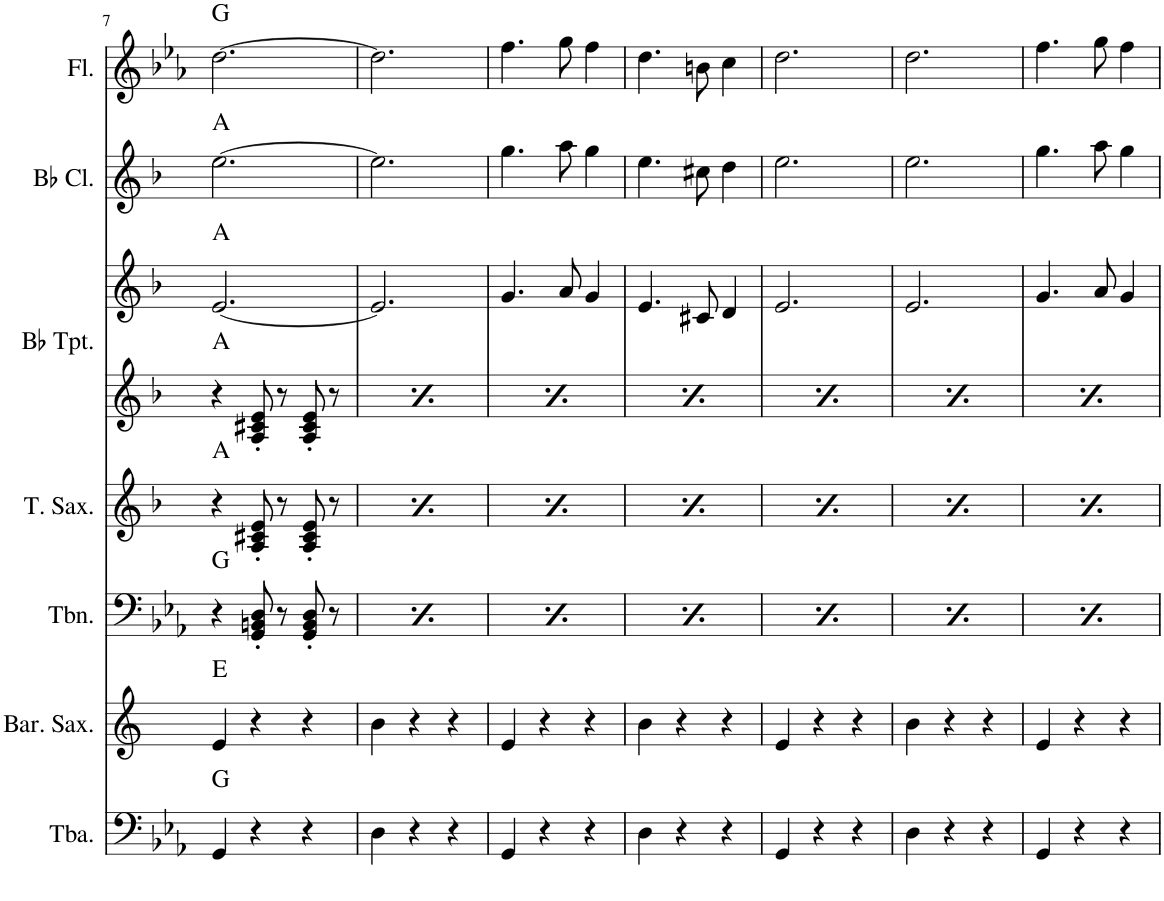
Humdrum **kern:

**kern	**harte	**kern	**harte	**kern	**harte	**kern	**harte	**kern	**kern	**harte	**kern	**harte	**kern	**harte	**kern	**harte	**kern	**harte	**kern	**harte	**kern	**harte	**kern	**harte
*part12	*part12	*part11	*part11	*part10	*part10	*part9	*part9	*part8	*part8	*part8	*part7	*part7	*part6	*part6	*part5	*part5	*part4	*part4	*part3	*part3	*part2	*part2	*part1	*part1
*staff13	*	*staff12	*	*staff11	*	*staff10	*	*staff9	*staff8	*	*staff7	*	*staff6	*	*staff5	*	*staff4	*	*staff3	*	*staff2	*	*staff1	*
*I"Tuba	*	*I"Baritone Saxophone	*	*I"Trombone	*	*I"Tenor Saxophone	*	*I"Bb Trumpet	*	*	*I"Bb Clarinet	*	*I"Flute	*	*I"Bass	*	*I"Baritone	*	*I"Tenor	*	*I"Alto	*	*I"Soprano	*
*I'Tba.	*	*I'Bar. Sax.	*	*I'Tbn.	*	*I'T. Sax.	*	*I'Bb Tpt.	*	*	*I'Bb Cl.	*	*I'Fl.	*	*I'B.	*	*I'Bar.	*	*I'T.	*	*I'A.	*	*I'S.	*
!!LO:PB:g=z
*clefF4	*	*clefG2	*	*clefF4	*	*clefG2	*	*clefG2	*clefG2	*	*clefG2	*	*clefG2	*	*clefF4	*	*clefF4	*	*clefGv2	*	*clefG2	*	*clefG2	*
*	*	*Trd12c21	*	*	*	*Trd8c14	*	*Trd1c2	*Trd1c2	*	*Trd1c2	*	*	*	*	*	*	*	*	*	*	*	*	*
*k[b-e-a-]	*	*k[]	*	*k[b-e-a-]	*	*k[b-]	*	*k[b-]	*k[b-]	*	*k[b-]	*	*k[b-e-a-]	*	*k[b-e-a-]	*	*k[b-e-a-]	*	*k[b-e-a-]	*	*k[b-e-a-]	*	*k[b-e-a-]	*
*M3/4	*	*M3/4	*	*M3/4	*	*M3/4	*	*M3/4	*M3/4	*	*M3/4	*	*M3/4	*	*M3/4	*	*M3/4	*	*M3/4	*	*M3/4	*	*M3/4	*
=7	=7	=7	=7	=7	=7	=7	=7	=7	=7	=7	=7	=7	=7	=7	=7	=7	=7	=7	=7	=7	=7	=7	=7	=7
4GG/	G:maj	4e/	E:maj	4r	G:maj	4r	A:maj	4r	[2.e/	A:maj A:maj	[2.ee\	A:maj	[2.dd\	G:maj	4GG	G:maj	4r	G:maj	4r	G:maj	[2.d	G:maj	[2.d	G:maj
4r	.	4r	.	8GG/' 8BBn/' 8D/'	.	8A/' 8c#X/' 8e/'	.	8A/' 8c#X/' 8e/'	.	.	.	.	.	.	4r	.	8G' 8Bn' 8d'	.	8G' 8Bn' 8d'	.	.	.	.	.
.	.	.	.	8r	.	8r	.	8r	.	.	.	.	.	.	.	.	8r	.	8r	.	.	.	.	.
4r	.	4r	.	8GG/' 8BB/' 8D/'	.	8A/' 8c#/' 8e/'	.	8A/' 8c#/' 8e/'	.	.	.	.	.	.	4r	.	8G' 8B' 8d'	.	8G' 8B' 8d'	.	.	.	.	.
.	.	.	.	8r	.	8r	.	8r	.	.	.	.	.	.	.	.	8r	.	8r	.	.	.	.	.
=8	=8	=8	=8	=8	=8	=8	=8	=8	=8	=8	=8	=8	=8	=8	=8	=8	=8	=8	=8	=8	=8	=8	=8	=8
4D\	.	4b\	.	4r	G:maj	4r	A:maj	4r	2.e/]	A:maj	2.ee\]	.	2.dd\]	.	4D	.	4r	G:maj	4r	G:maj	2.d]	.	2.d]	.
4r	.	4r	.	8GG/' 8BBn/' 8D/'	.	8A/' 8c#X/' 8e/'	.	8A/' 8c#X/' 8e/'	.	.	.	.	.	.	4r	.	8G' 8Bn' 8d'	.	8G' 8Bn' 8d'	.	.	.	.	.
.	.	.	.	8r	.	8r	.	8r	.	.	.	.	.	.	.	.	8r	.	8r	.	.	.	.	.
4r	.	4r	.	8GG/' 8BB/' 8D/'	.	8A/' 8c#/' 8e/'	.	8A/' 8c#/' 8e/'	.	.	.	.	.	.	4r	.	8G' 8B' 8d'	.	8G' 8B' 8d'	.	.	.	.	.
.	.	.	.	8r	.	8r	.	8r	.	.	.	.	.	.	.	.	8r	.	8r	.	.	.	.	.
=9	=9	=9	=9	=9	=9	=9	=9	=9	=9	=9	=9	=9	=9	=9	=9	=9	=9	=9	=9	=9	=9	=9	=9	=9
4GG/	.	4e/	.	4r	G:maj	4r	A:maj	4r	4.g/	A:maj	4.gg\	.	4.ff\	.	4GG	.	4r	G:maj	4r	G:maj	4.f	.	4.f	.
4r	.	4r	.	8GG/' 8BBn/' 8D/'	.	8A/' 8c#X/' 8e/'	.	8A/' 8c#X/' 8e/'	.	.	.	.	.	.	4r	.	8G' 8Bn' 8d'	.	8G' 8Bn' 8d'	.	.	.	.	.
.	.	.	.	8r	.	8r	.	8r	8a/	.	8aa\	.	8gg\	.	.	.	8r	.	8r	.	8g	.	8g	.
4r	.	4r	.	8GG/' 8BB/' 8D/'	.	8A/' 8c#/' 8e/'	.	8A/' 8c#/' 8e/'	4g/	.	4gg\	.	4ff\	.	4r	.	8G' 8B' 8d'	.	8G' 8B' 8d'	.	4f	.	4f	.
.	.	.	.	8r	.	8r	.	8r	.	.	.	.	.	.	.	.	8r	.	8r	.	.	.	.	.
=10	=10	=10	=10	=10	=10	=10	=10	=10	=10	=10	=10	=10	=10	=10	=10	=10	=10	=10	=10	=10	=10	=10	=10	=10
4D\	.	4b\	.	4r	G:maj	4r	A:maj	4r	4.e/	A:maj	4.ee\	.	4.dd\	.	4D	.	4r	G:maj	4r	G:maj	4.d	.	4.d	.
4r	.	4r	.	8GG/' 8BBn/' 8D/'	.	8A/' 8c#X/' 8e/'	.	8A/' 8c#X/' 8e/'	.	.	.	.	.	.	4r	.	8G' 8Bn' 8d'	.	8G' 8Bn' 8d'	.	.	.	.	.
.	.	.	.	8r	.	8r	.	8r	8c#X/	.	8cc#X\	.	8bn\	.	.	.	8r	.	8r	.	8Bn	.	8Bn	.
4r	.	4r	.	8GG/' 8BB/' 8D/'	.	8A/' 8c#/' 8e/'	.	8A/' 8c#/' 8e/'	4d/	.	4dd\	.	4cc\	.	4r	.	8G' 8B' 8d'	.	8G' 8B' 8d'	.	4c	.	4c	.
.	.	.	.	8r	.	8r	.	8r	.	.	.	.	.	.	.	.	8r	.	8r	.	.	.	.	.
=11	=11	=11	=11	=11	=11	=11	=11	=11	=11	=11	=11	=11	=11	=11	=11	=11	=11	=11	=11	=11	=11	=11	=11	=11
4GG/	.	4e/	.	4r	G:maj	4r	A:maj	4r	2.e/	A:maj	2.ee\	.	2.dd\	.	4GG	.	4r	G:maj	4r	G:maj	2.d	.	2.d	.
4r	.	4r	.	8GG/' 8BBn/' 8D/'	.	8A/' 8c#X/' 8e/'	.	8A/' 8c#X/' 8e/'	.	.	.	.	.	.	4r	.	8G' 8Bn' 8d'	.	8G' 8Bn' 8d'	.	.	.	.	.
.	.	.	.	8r	.	8r	.	8r	.	.	.	.	.	.	.	.	8r	.	8r	.	.	.	.	.
4r	.	4r	.	8GG/' 8BB/' 8D/'	.	8A/' 8c#/' 8e/'	.	8A/' 8c#/' 8e/'	.	.	.	.	.	.	4r	.	8G' 8B' 8d'	.	8G' 8B' 8d'	.	.	.	.	.
.	.	.	.	8r	.	8r	.	8r	.	.	.	.	.	.	.	.	8r	.	8r	.	.	.	.	.
=12	=12	=12	=12	=12	=12	=12	=12	=12	=12	=12	=12	=12	=12	=12	=12	=12	=12	=12	=12	=12	=12	=12	=12	=12
4D\	.	4b\	.	4r	G:maj	4r	A:maj	4r	2.e/	A:maj	2.ee\	.	2.dd\	.	4D	.	4r	G:maj	4r	G:maj	2.d	.	2.d	.
4r	.	4r	.	8GG/' 8BBn/' 8D/'	.	8A/' 8c#X/' 8e/'	.	8A/' 8c#X/' 8e/'	.	.	.	.	.	.	4r	.	8G' 8Bn' 8d'	.	8G' 8Bn' 8d'	.	.	.	.	.
.	.	.	.	8r	.	8r	.	8r	.	.	.	.	.	.	.	.	8r	.	8r	.	.	.	.	.
4r	.	4r	.	8GG/' 8BB/' 8D/'	.	8A/' 8c#/' 8e/'	.	8A/' 8c#/' 8e/'	.	.	.	.	.	.	4r	.	8G' 8B' 8d'	.	8G' 8B' 8d'	.	.	.	.	.
.	.	.	.	8r	.	8r	.	8r	.	.	.	.	.	.	.	.	8r	.	8r	.	.	.	.	.
=13	=13	=13	=13	=13	=13	=13	=13	=13	=13	=13	=13	=13	=13	=13	=13	=13	=13	=13	=13	=13	=13	=13	=13	=13
4GG/	.	4e/	.	4r	G:maj	4r	A:maj	4r	4.g/	A:maj	4.gg\	.	4.ff\	.	4GG	.	4r	G:maj	4r	G:maj	4.f	.	4.f	.
4r	.	4r	.	8GG/' 8BBn/' 8D/'	.	8A/' 8c#X/' 8e/'	.	8A/' 8c#X/' 8e/'	.	.	.	.	.	.	4r	.	8G' 8Bn' 8d'	.	8G' 8Bn' 8d'	.	.	.	.	.
.	.	.	.	8r	.	8r	.	8r	8a/	.	8aa\	.	8gg\	.	.	.	8r	.	8r	.	8g	.	8g	.
4r	.	4r	.	8GG/' 8BB/' 8D/'	.	8A/' 8c#/' 8e/'	.	8A/' 8c#/' 8e/'	4g/	.	4gg\	.	4ff\	.	4r	.	8G' 8B' 8d'	.	8G' 8B' 8d'	.	4f	.	4f	.
.	.	.	.	8r	.	8r	.	8r	.	.	.	.	.	.	.	.	8r	.	8r	.	.	.	.	.
=	=	=	=	=	=	=	=	=	=	=	=	=	=	=	=	=	=	=	=	=	=	=	=	=
*-	*-	*-	*-	*-	*-	*-	*-	*-	*-	*-	*-	*-	*-	*-	*-	*-	*-	*-	*-	*-	*-	*-	*-	*-
